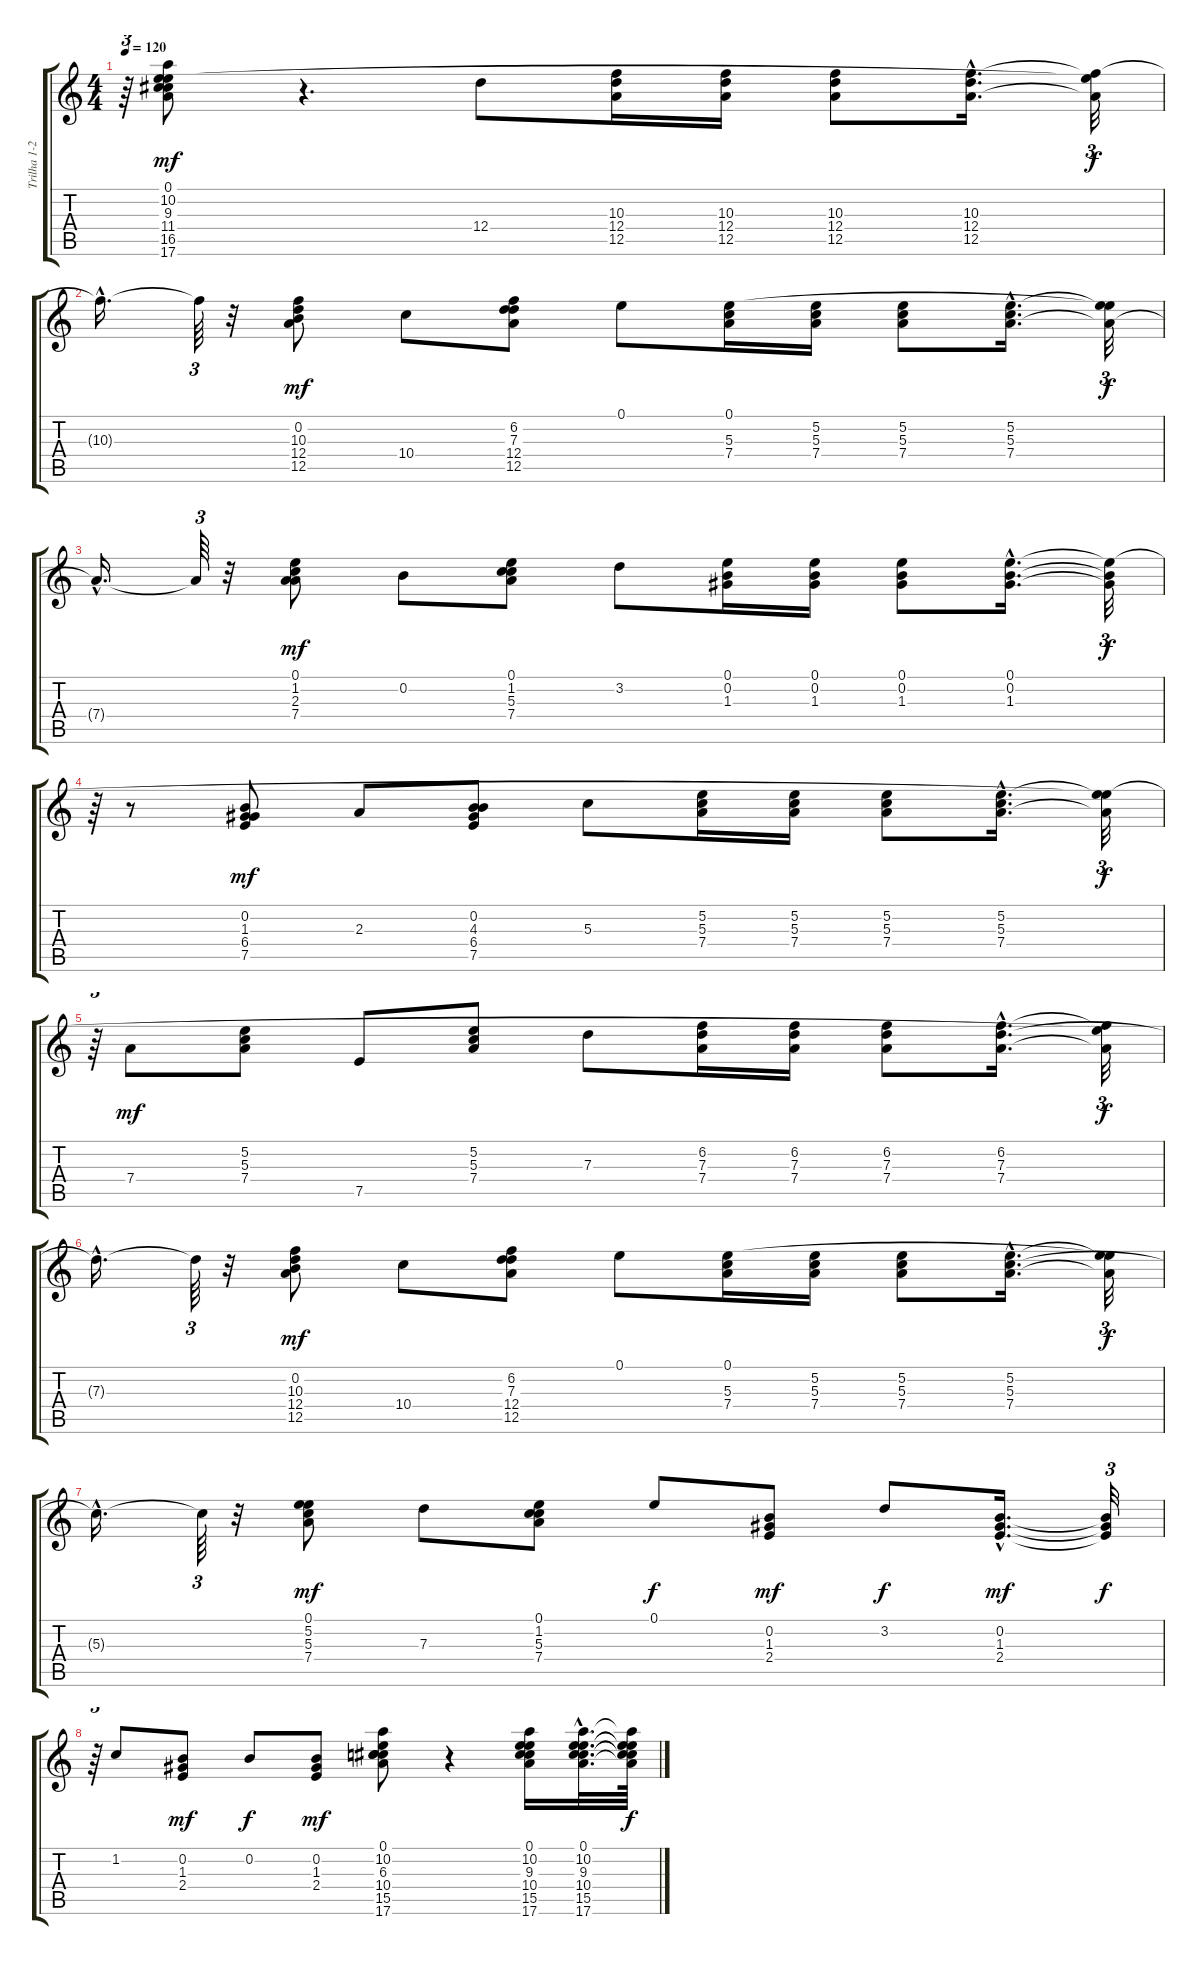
\track ("Trilha 1-2" "Trilha 1-2") {instrument acousticguitarnylon}
\staff {score tabs}
\tuning (E4 B3 G3 D3 A2 E2) {hide}
\ts (4 4)
\tempo 120
\clef g2
\ks c
r.64{tu (3 2) dy mf} (0.1 10.2 9.3 11.4 16.5 17.6).8 r.4{d} 12.4.8 (10.3 12.4 12.5).16 (10.3 12.4 12.5).16 (10.3 12.4 12.5).8 (10.3{hac} 12.4{hac} 12.5{hac}).16{d} (0.1{t} 10.3{t} 12.5{t}).32{tu (3 2) dy f} |
10.3{hac t}.16{d} 10.3{t}.64{tu (3 2)} r.32 (0.2 10.3 12.4 12.5).8{dy mf} 10.4.8 (6.2 7.3 12.4 12.5).8 0.1.8 (0.1 5.3 7.4).16 (5.2 5.3 7.4).16 (5.2 5.3 7.4).8 (5.2{hac} 5.3{hac} 7.4{hac}).16{d} (0.1{t} 5.2{t} 7.4{t}).32{tu (3 2) dy f} |
7.4{hac t}.16{d} 7.4{t}.64{tu (3 2)} r.32 (0.1 1.2 2.3 7.4).8{dy mf} 0.2.8 (0.1 1.2 5.3 7.4).8 3.2.8 (0.1 0.2 1.3).16 (0.1 0.2 1.3).16 (0.1 0.2 1.3).8 (0.1{hac} 0.2{hac} 1.3{hac}).16{d} (0.1{t} 0.2{t} 1.3{t}).32{tu (3 2) dy f} |
r.64{tu (3 2)} r.8 (0.2 1.3 6.4 7.5).8{dy mf} 2.3.8 (0.2 4.3 6.4 7.5).8 5.3.8 (5.2 5.3 7.4).16 (5.2 5.3 7.4).16 (5.2 5.3 7.4).8 (5.2{hac} 5.3{hac} 7.4{hac}).16{d} (0.1{t} 5.2{t} 7.4{t}).32{tu (3 2) dy f} |
r.64{tu (3 2)} 7.4.8{dy mf} (5.2 5.3 7.4).8 7.5.8 (5.2 5.3 7.4).8 7.3.8 (6.2 7.3 7.4).16 (6.2 7.3 7.4).16 (6.2 7.3 7.4).8 (6.2{hac} 7.3{hac} 7.4{hac}).16{d} (0.1{t} 6.2{t} 7.4{t}).32{tu (3 2) dy f} |
7.3{hac t}.16{d} 7.3{t}.64{tu (3 2)} r.32 (0.2 10.3 12.4 12.5).8{dy mf} 10.4.8 (6.2 7.3 12.4 12.5).8 0.1.8 (0.1 5.3 7.4).16 (5.2 5.3 7.4).16 (5.2 5.3 7.4).8 (5.2{hac} 5.3{hac} 7.4{hac}).16{d} (0.1{t} 5.2{t} 7.4{t}).32{tu (3 2) dy f} |
5.3{hac t}.16{d} 5.3{t}.64{tu (3 2)} r.32 (0.1 5.2 5.3 7.4).8{dy mf} 7.3.8 (0.1 1.2 5.3 7.4).8 0.1.8{dy f} (0.2 1.3 2.4).8{dy mf} 3.2.8{dy f} (0.2{hac} 1.3{hac} 2.4{hac}).16{d dy mf} (0.2{t} 1.3{t} 2.4{t}).32{tu (3 2) dy f} |
r.64{tu (3 2)} 1.2.8 (0.2 1.3 2.4).8{dy mf} 0.2.8{dy f} (0.2 1.3 2.4).8{dy mf} (0.1 10.2 6.3 10.4 15.5 17.6).8 r.4 (0.1 10.2 9.3 10.4 15.5 17.6).16 (0.1{hac} 10.2{hac} 9.3{hac} 10.4{hac} 15.5{hac} 17.6{hac}).32{d} (0.1{t} 10.2{t} 9.3{t} 10.4{t} 15.5{t} 17.6{t}).64{dy f}
